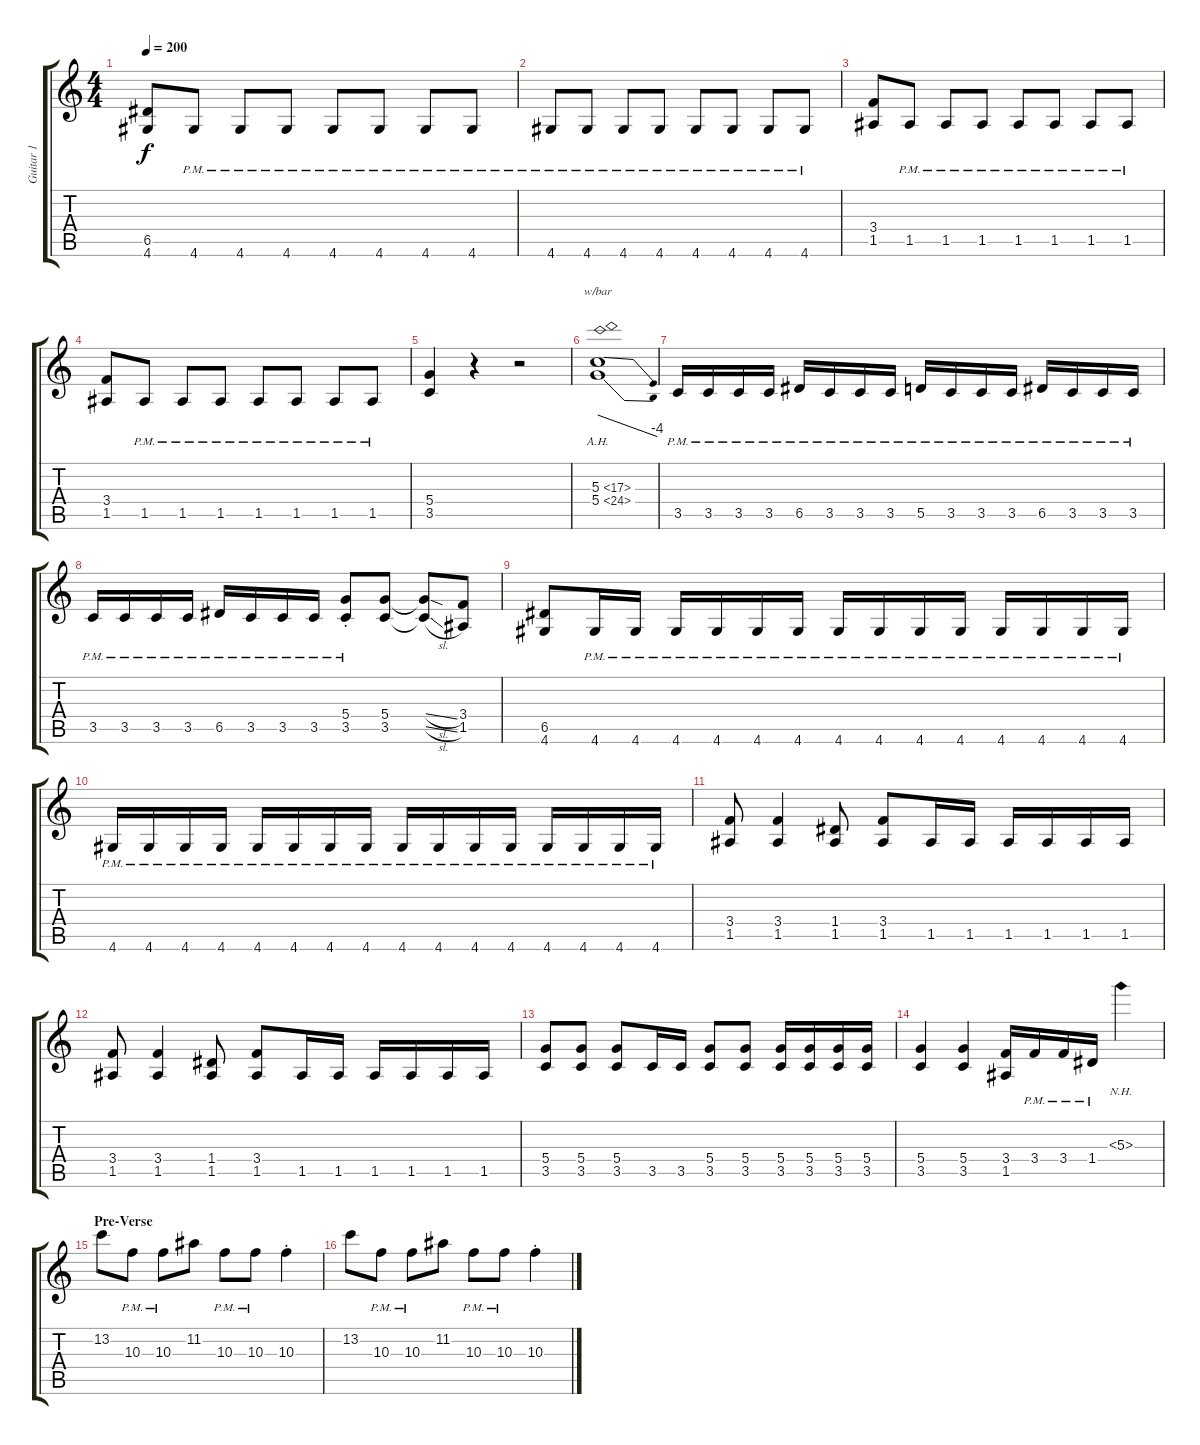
\track ("Guitar 1" "Guitar 1") {instrument distortionguitar}
\staff {score tabs}
\tuning (E4 B3 G3 D3 A2 E2) {hide}
\ts (4 4)
\tempo 200
\clef g2
\ks c
(6.5 4.6).8{dy f} 4.6{pm}.8 4.6{pm}.8 4.6{pm}.8 4.6{pm}.8 4.6{pm}.8 4.6{pm}.8 4.6{pm}.8 |
4.6{pm}.8 4.6{pm}.8 4.6{pm}.8 4.6{pm}.8 4.6{pm}.8 4.6{pm}.8 4.6{pm}.8 4.6{pm}.8 |
(3.4 1.5).8 1.5{pm}.8 1.5{pm}.8 1.5{pm}.8 1.5{pm}.8 1.5{pm}.8 1.5{pm}.8 1.5{pm}.8 |
(3.4 1.5).8 1.5{pm}.8 1.5{pm}.8 1.5{pm}.8 1.5{pm}.8 1.5{pm}.8 1.5{pm}.8 1.5{pm}.8 |
(5.4 3.5).4 r.4 r.2 |
(5.3{ah 12} 5.4{ah 19}).1{tbe (dive default 0 0 60 -16)} |
\section ("" "")
3.5{pm}.16 3.5{pm}.16 3.5{pm}.16 3.5{pm}.16 6.5{pm}.16 3.5{pm}.16 3.5{pm}.16 3.5{pm}.16 5.5{pm}.16 3.5{pm}.16 3.5{pm}.16 3.5{pm}.16 6.5{pm}.16 3.5{pm}.16 3.5{pm}.16 3.5{pm}.16 |
3.5{pm}.16 3.5{pm}.16 3.5{pm}.16 3.5{pm}.16 6.5{pm}.16 3.5{pm}.16 3.5{pm}.16 3.5{pm}.16 (5.4{st} 3.5{pm}).8 (5.4 3.5).8 (5.4{sl t} 3.5{sl t}).8 (3.4 1.5).8 |
(6.5 4.6).8 4.6{pm}.16 4.6{pm}.16 4.6{pm}.16 4.6{pm}.16 4.6{pm}.16 4.6{pm}.16 4.6{pm}.16 4.6{pm}.16 4.6{pm}.16 4.6{pm}.16 4.6{pm}.16 4.6{pm}.16 4.6{pm}.16 4.6{pm}.16 |
4.6{pm}.16 4.6{pm}.16 4.6{pm}.16 4.6{pm}.16 4.6{pm}.16 4.6{pm}.16 4.6{pm}.16 4.6{pm}.16 4.6{pm}.16 4.6{pm}.16 4.6{pm}.16 4.6{pm}.16 4.6{pm}.16 4.6{pm}.16 4.6{pm}.16 4.6{pm}.16 |
(3.4 1.5).8 (3.4 1.5).4 (1.4 1.5).8 (3.4 1.5).8 1.5.16 1.5.16 1.5.16 1.5.16 1.5.16 1.5.16 |
(3.4 1.5).8 (3.4 1.5).4 (1.4 1.5).8 (3.4 1.5).8 1.5.16 1.5.16 1.5.16 1.5.16 1.5.16 1.5.16 |
(5.4 3.5).8 (5.4 3.5).8 (5.4 3.5).8 3.5.16 3.5.16 (5.4 3.5).8 (5.4 3.5).8 (5.4 3.5).16 (5.4 3.5).16 (5.4 3.5).16 (5.4 3.5).16 |
(5.4 3.5).4 (5.4 3.5).4 (3.4 1.5).16 3.4{pm}.16 3.4{pm}.16 1.4{pm}.16 5.3{nh}.4 |
\section ("" "Pre-Verse")
13.2.8 10.3{pm}.8 10.3{pm}.8 11.2.8 10.3{pm}.8 10.3{pm}.8 10.3{st}.4 |
13.2.8 10.3{pm}.8 10.3{pm}.8 11.2.8 10.3{pm}.8 10.3{pm}.8 10.3{st}.4
